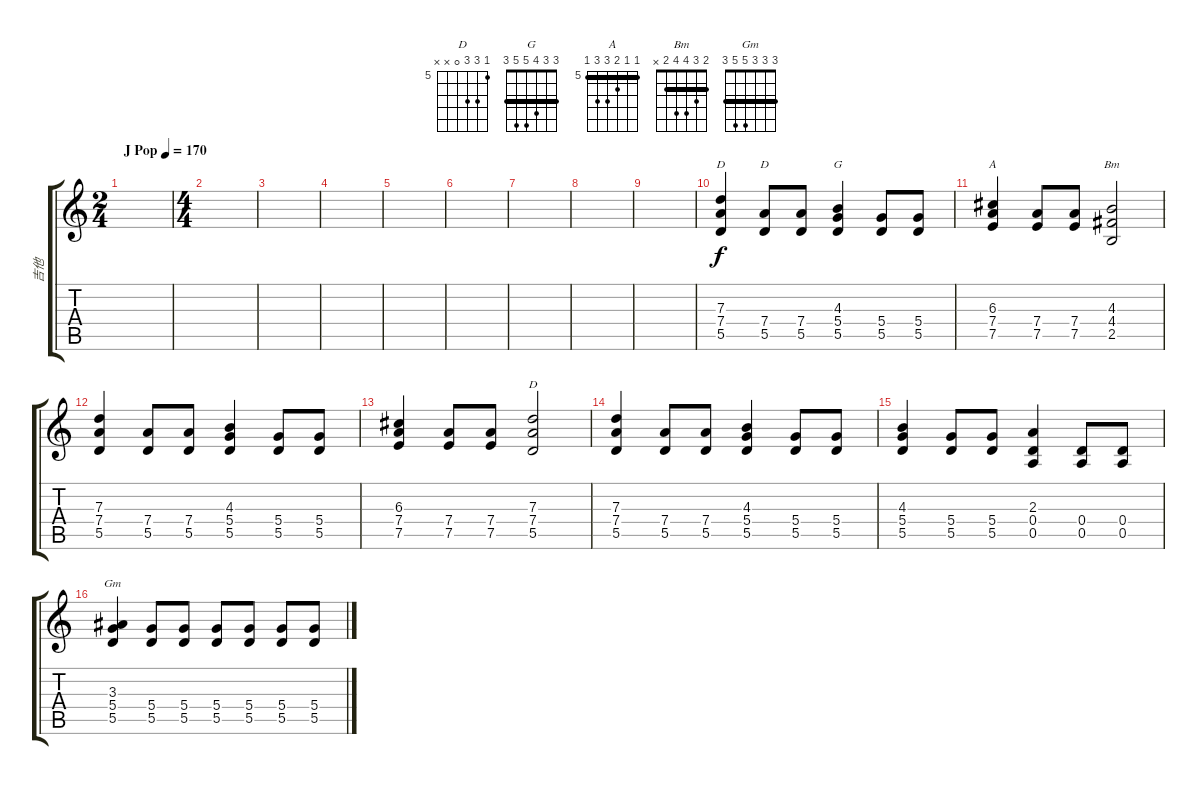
\track ("吉他" "吉他") {instrument overdrivenguitar}
\staff {score tabs}
\tuning (E4 B3 G3 D3 A2 E2) {hide}
\chord ("D" 5 7 7 7 5 x) {firstfret 5 barre 5}
\chord ("D" 2 3 2 0 x x) {barre 2}
\chord ("G" 3 3 4 5 5 3) {barre 3}
\chord ("A" 5 5 6 7 7 5) {firstfret 5 barre 5}
\chord ("Bm" 2 3 4 4 2 x) {barre 2}
\chord ("D" 5 7 7 0 x x) {firstfret 5}
\chord ("Gm" 3 3 3 5 5 3) {barre 3}
\ts (2 4)
\tempo (170 "J Pop")
\clef g2
\ks c
|
\ts (4 4)
|
|
|
|
|
|
|
|
(7.3 7.4 5.5).4{ch "D"} (7.4 5.5).8{ch "D"} (7.4 5.5).8 (4.3 5.4 5.5).4{ch "G"} (5.4 5.5).8 (5.4 5.5).8 |
(6.3 7.4 7.5).4{ch "A"} (7.4 7.5).8 (7.4 7.5).8 (4.3 4.4 2.5).2{ch "Bm"} |
(7.3 7.4 5.5).4 (7.4 5.5).8 (7.4 5.5).8 (4.3 5.4 5.5).4 (5.4 5.5).8 (5.4 5.5).8 |
(6.3 7.4 7.5).4 (7.4 7.5).8 (7.4 7.5).8 (7.3 7.4 5.5).2{ch "D"} |
(7.3 7.4 5.5).4 (7.4 5.5).8 (7.4 5.5).8 (4.3 5.4 5.5).4 (5.4 5.5).8 (5.4 5.5).8 |
(4.3 5.4 5.5).4 (5.4 5.5).8 (5.4 5.5).8 (2.3 0.4 0.5).4 (0.4 0.5).8 (0.4 0.5).8 |
(3.3 5.4 5.5).4{ch "Gm"} (5.4 5.5).8 (5.4 5.5).8 (5.4 5.5).8 (5.4 5.5).8 (5.4 5.5).8 (5.4 5.5).8
